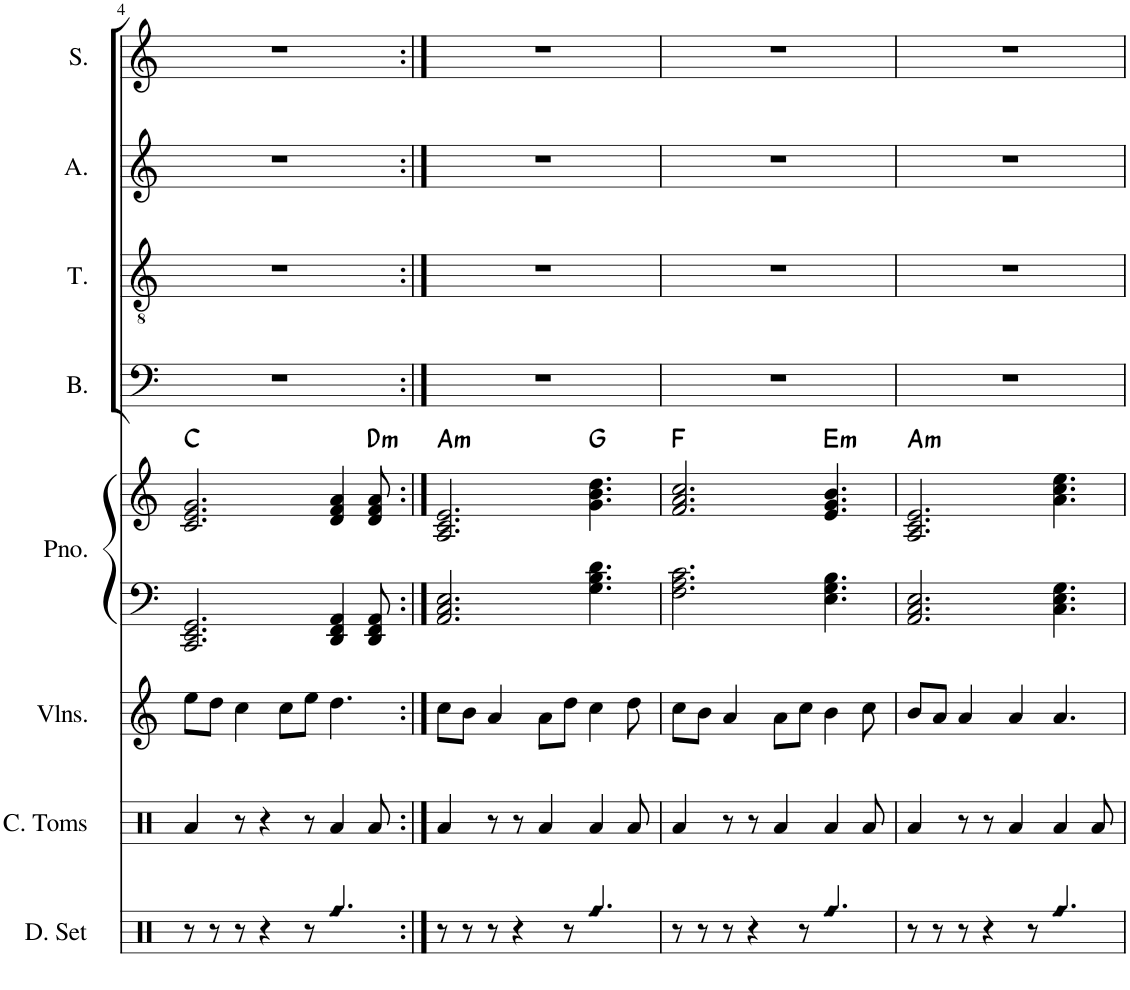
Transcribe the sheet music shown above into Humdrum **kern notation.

**kern	**kern	**kern	**kern	**kern	**harte	**kern	**kern	**kern	**kern
*part8	*part7	*part6	*part5	*part5	*part5	*part4	*part3	*part2	*part1
*staff9	*staff8	*staff7	*staff6	*staff5	*	*staff4	*staff3	*staff2	*staff1
*I"Drumset	*I"Concert Toms	*I"Kemanlar	*I"Piyano	*	*	*I"Bass	*I"Tenor	*I"Alto	*I"Soprano
*I'D. Set	*I'C. Toms	*	*I'Pno.	*	*	*I'B.	*I'T.	*I'A.	*I'S.
!!LO:PB:g=z
*clefX	*clefX	*clefG2	*clefF4	*clefG2	*	*clefF4	*clefGv2	*clefG2	*clefG2
*k[]	*k[]	*k[]	*k[]	*k[]	*	*k[]	*k[]	*k[]	*k[]
*M9/8	*M9/8	*M9/8	*M9/8	*M9/8	*	*M9/8	*M9/8	*M9/8	*M9/8
=4	=4	=4	=4	=4	=4	=4	=4	=4	=4
8r	4Ra/	8ee\L	2.CC/ 2.EE/ 2.GG/	2.c/ 2.e/ 2.g/	C:maj	8%9r	8%9r	8%9r	8%9r
8r	.	8dd\J	.	.	.	.	.	.	.
8r	8r	4cc\	.	.	.	.	.	.	.
4r	4r	.	.	.	.	.	.	.	.
.	.	8cc\L	.	.	.	.	.	.	.
8r	8r	8ee\J	.	.	.	.	.	.	.
!LO:N:head=diamond	!	!	!	!	!	!	!	!	!
4.Rff/	4Ra/	4.dd\	4DD/ 4FF/ 4AA/	4d/ 4f/ 4a/	.	.	.	.	.
!	!	!	!	!	!LO:H:kt=m	!	!	!	!
.	8Ra/	.	8DD/ 8FF/ 8AA/	8d/ 8f/ 8a/	D:min	.	.	.	.
=5:|!	=5:|!	=5:|!	=5:|!	=5:|!	=5:|!	=5:|!	=5:|!	=5:|!	=5:|!
!	!	!	!	!	!LO:H:kt=m	!	!	!	!
8r	4Ra/	8cc\L	2.AA/ 2.C/ 2.E/	2.A/ 2.c/ 2.e/	A:min	8%9r	8%9r	8%9r	8%9r
8r	.	8b\J	.	.	.	.	.	.	.
8r	8r	4a/	.	.	.	.	.	.	.
4r	8r	.	.	.	.	.	.	.	.
.	4Ra/	8a\L	.	.	.	.	.	.	.
8r	.	8dd\J	.	.	.	.	.	.	.
!LO:N:head=diamond	!	!	!	!	!	!	!	!	!
4.Rff/	4Ra/	4cc\	4.G\ 4.B\ 4.d\	4.g\ 4.b\ 4.dd\	G:maj	.	.	.	.
.	8Ra/	8dd\	.	.	.	.	.	.	.
=6	=6	=6	=6	=6	=6	=6	=6	=6	=6
8r	4Ra/	8cc\L	2.F\ 2.A\ 2.c\	2.f/ 2.a/ 2.cc/	F:maj	8%9r	8%9r	8%9r	8%9r
8r	.	8b\J	.	.	.	.	.	.	.
8r	8r	4a/	.	.	.	.	.	.	.
4r	8r	.	.	.	.	.	.	.	.
.	4Ra/	8a\L	.	.	.	.	.	.	.
8r	.	8cc\J	.	.	.	.	.	.	.
!LO:N:head=diamond	!	!	!	!	!LO:H:kt=m	!	!	!	!
4.Rff/	4Ra/	4b\	4.E\ 4.G\ 4.B\	4.e/ 4.g/ 4.b/	E:min	.	.	.	.
.	8Ra/	8cc\	.	.	.	.	.	.	.
=7	=7	=7	=7	=7	=7	=7	=7	=7	=7
!	!	!	!	!	!LO:H:kt=m	!	!	!	!
8r	4Ra/	8b/L	2.AA/ 2.C/ 2.E/	2.A/ 2.c/ 2.e/	A:min	8%9r	8%9r	8%9r	8%9r
8r	.	8a/J	.	.	.	.	.	.	.
8r	8r	4a/	.	.	.	.	.	.	.
4r	8r	.	.	.	.	.	.	.	.
.	4Ra/	4a/	.	.	.	.	.	.	.
8r	.	.	.	.	.	.	.	.	.
!LO:N:head=diamond	!	!	!	!	!	!	!	!	!
4.Rff/	4Ra/	4.a/	4.C\ 4.E\ 4.G\	4.a\ 4.cc\ 4.ee\	.	.	.	.	.
.	8Ra/	.	.	.	.	.	.	.	.
=	=	=	=	=	=	=	=	=	=
*-	*-	*-	*-	*-	*-	*-	*-	*-	*-
